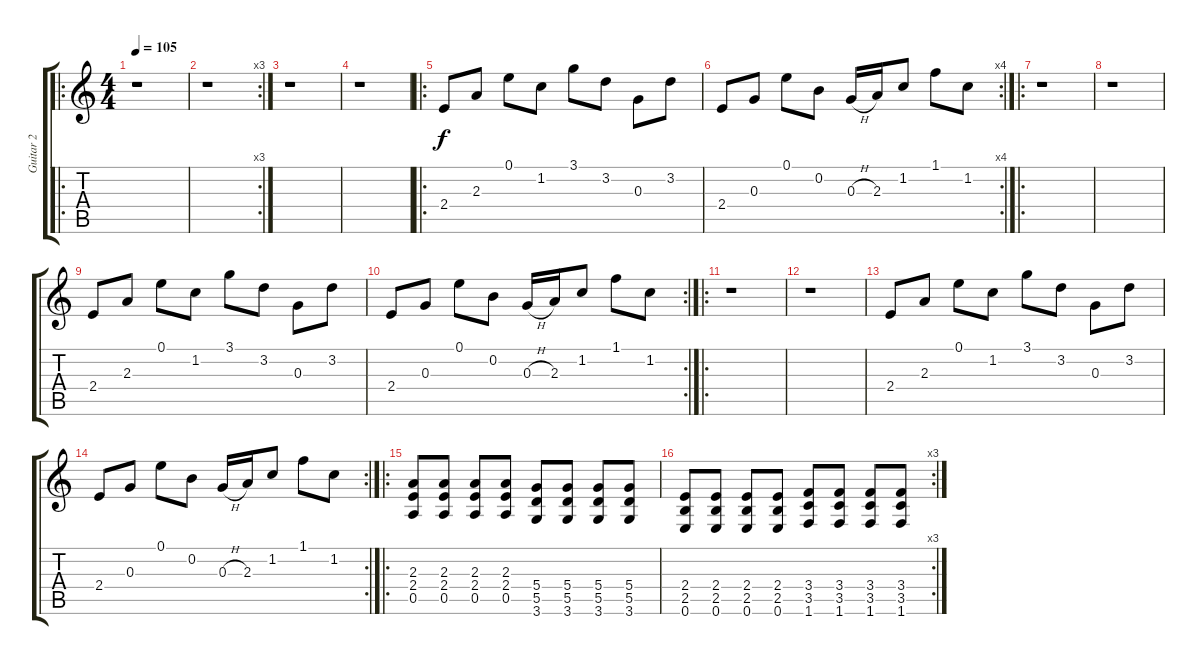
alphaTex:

\track ("Guitar 2" "Guitar 2") {instrument distortionguitar}
\staff {score tabs}
\tuning (E4 B3 G3 D3 A2 E2) {hide}
\ro
\ts (4 4)
\tempo 105
\clef g2
\ks c
r.1{dy f instrument distortionguitar} |
\rc 3
r.1 |
r.1 |
r.1 |
\ro
2.4.8 2.3.8 0.1.8 1.2.8 3.1.8 3.2.8 0.3.8 3.2.8 |
\rc 4
2.4.8 0.3.8 0.1.8 0.2.8 0.3{h}.16 2.3.16 1.2.8 1.1.8 1.2.8 |
\ro
r.1 |
r.1 |
2.4.8 2.3.8 0.1.8 1.2.8 3.1.8 3.2.8 0.3.8 3.2.8 |
\rc 2
2.4.8 0.3.8 0.1.8 0.2.8 0.3{h}.16 2.3.16 1.2.8 1.1.8 1.2.8 |
\ro
r.1 |
r.1 |
2.4.8 2.3.8 0.1.8 1.2.8 3.1.8 3.2.8 0.3.8 3.2.8 |
\rc 2
2.4.8 0.3.8 0.1.8 0.2.8 0.3{h}.16 2.3.16 1.2.8 1.1.8 1.2.8 |
\ro
(2.3 2.4 0.5).8 (2.3 2.4 0.5).8 (2.3 2.4 0.5).8 (2.3 2.4 0.5).8 (5.4 5.5 3.6).8 (5.4 5.5 3.6).8 (5.4 5.5 3.6).8 (5.4 5.5 3.6).8 |
\rc 3
(2.4 2.5 0.6).8 (2.4 2.5 0.6).8 (2.4 2.5 0.6).8 (2.4 2.5 0.6).8 (3.4 3.5 1.6).8 (3.4 3.5 1.6).8 (3.4 3.5 1.6).8 (3.4 3.5 1.6).8
